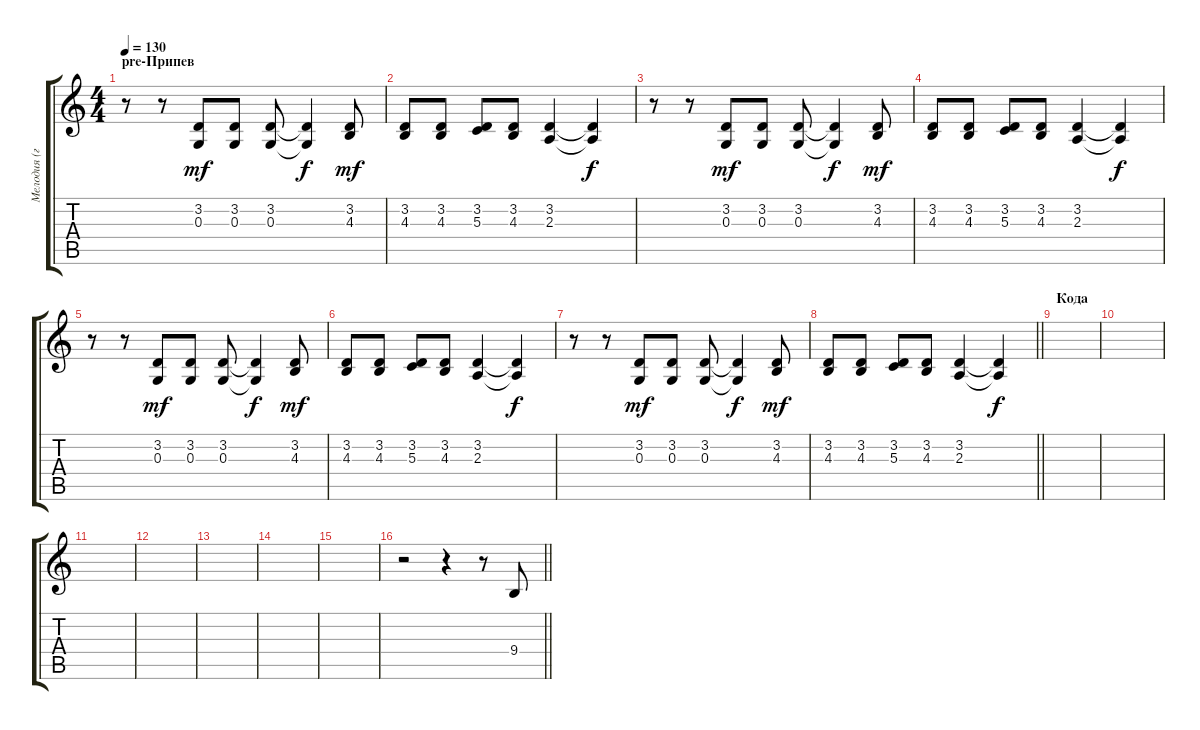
\track ("Мелодия (голос)" "Мелодия (г") {instrument lead6voice}
\staff {score tabs}
\tuning (E4 B3 G3 D3 A2 E2) {hide}
\ts (4 4)
\section ("" "pre-Припев")
\tempo 130
\clef g2
\ks c
r.8{dy f} r.8 (3.2 0.3).8{dy mf} (3.2 0.3).8 (3.2 0.3).8 (3.2{t} 0.3{t}).4{dy f} (3.2 4.3).8{dy mf} |
(3.2 4.3).8 (3.2 4.3).8 (3.2 5.3).8 (3.2 4.3).8 (3.2 2.3).4 (3.2{t} 2.3{t}).4{dy f} |
r.8 r.8 (3.2 0.3).8{dy mf} (3.2 0.3).8 (3.2 0.3).8 (3.2{t} 0.3{t}).4{dy f} (3.2 4.3).8{dy mf} |
(3.2 4.3).8 (3.2 4.3).8 (3.2 5.3).8 (3.2 4.3).8 (3.2 2.3).4 (3.2{t} 2.3{t}).4{dy f} |
r.8 r.8 (3.2 0.3).8{dy mf} (3.2 0.3).8 (3.2 0.3).8 (3.2{t} 0.3{t}).4{dy f} (3.2 4.3).8{dy mf} |
(3.2 4.3).8 (3.2 4.3).8 (3.2 5.3).8 (3.2 4.3).8 (3.2 2.3).4 (3.2{t} 2.3{t}).4{dy f} |
r.8 r.8 (3.2 0.3).8{dy mf} (3.2 0.3).8 (3.2 0.3).8 (3.2{t} 0.3{t}).4{dy f} (3.2 4.3).8{dy mf} |
\barLineRight lightlight
(3.2 4.3).8 (3.2 4.3).8 (3.2 5.3).8 (3.2 4.3).8 (3.2 2.3).4 (3.2{t} 2.3{t}).4{dy f} |
\section ("" "Кода")
|
|
|
|
|
|
|
\barLineRight lightlight
r.2 r.4 r.8 9.4.8
